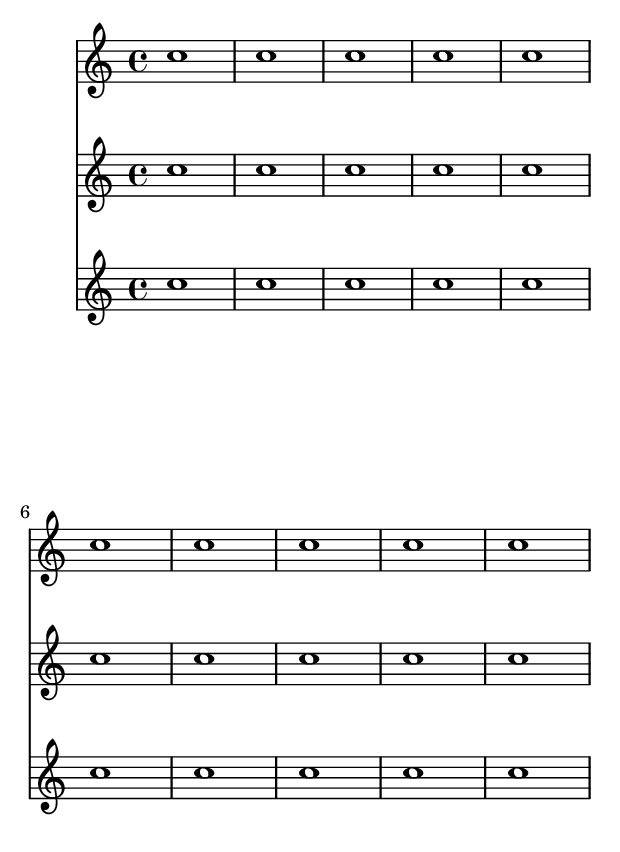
%% Generated by lilypond-book
%% Options: [exampleindent=10.16\mm,indent=0\mm,line-width=160\mm]
\include "lilypond-book-preamble.ly"


% ****************************************************************
% Start cut-&-pastable-section
% ****************************************************************



\paper {
  indent = 0\mm
  line-width = 160\mm
  % offset the left padding, also add 1mm as lilypond creates cropped
  % images with a little space on the right
  line-width = #(- line-width (* mm  3.000000) (* mm 1))
}

\layout {
  
}





% ****************************************************************
% ly snippet:
% ****************************************************************
\sourcefilename "/home/gub/NewGub/gub/target/linux-x86/src/lilypond-git.sv.gnu.org--lilypond.git-stable-2.22/input/regression/page-spacing-system-count.ly"
\sourcefileline 0
\version "2.19.21"

\header {
  texidoc = "Page layout and stretching work with system-count enabled."
}

#(set-default-paper-size "a6")

\paper {
  system-count = 2
  ragged-last-bottom = ##f
}

\book {
  \score {
    <<
      \relative { \repeat unfold 10 c''1 }
      \relative { \repeat unfold 10 c''1 }
      \relative { \repeat unfold 10 c''1 }
    >>
  }
}



% ****************************************************************
% end ly snippet
% ****************************************************************
